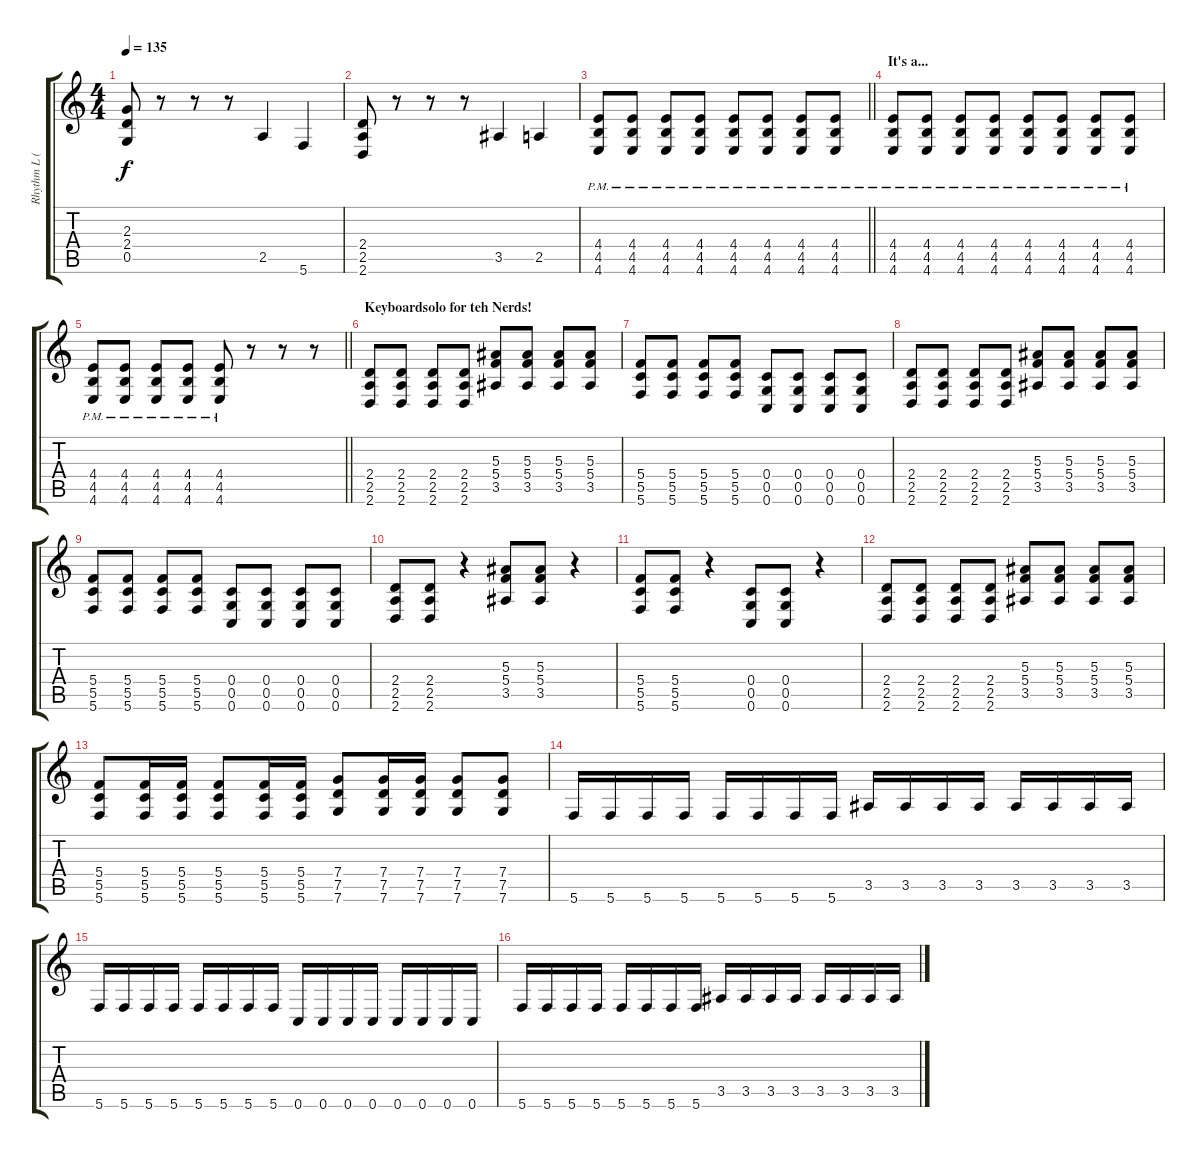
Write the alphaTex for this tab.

\track ("Rhythm L (Konstl)" "Rhythm L (") {instrument distortionguitar}
\staff {score tabs}
\tuning (D4 A3 F3 C3 G2 C2) {hide}
\ts (4 4)
\tempo 135
\clef g2
\ks c
(2.3 2.4 0.5).8{dy f} r.8 r.8 r.8 2.5.4 5.6.4 |
(2.4 2.5 2.6).8 r.8 r.8 r.8 3.5.4 2.5.4 |
\barLineRight lightlight
(4.4{pm} 4.5{pm} 4.6{pm}).8 (4.4{pm} 4.5{pm} 4.6{pm}).8 (4.4{pm} 4.5{pm} 4.6{pm}).8 (4.4{pm} 4.5{pm} 4.6{pm}).8 (4.4{pm} 4.5{pm} 4.6{pm}).8 (4.4{pm} 4.5{pm} 4.6{pm}).8 (4.4{pm} 4.5{pm} 4.6{pm}).8 (4.4{pm} 4.5{pm} 4.6{pm}).8 |
\section ("" "It's a...")
\ks aminor
(4.4{pm} 4.5{pm} 4.6{pm}).8 (4.4{pm} 4.5{pm} 4.6{pm}).8 (4.4{pm} 4.5{pm} 4.6{pm}).8 (4.4{pm} 4.5{pm} 4.6{pm}).8 (4.4{pm} 4.5{pm} 4.6{pm}).8 (4.4{pm} 4.5{pm} 4.6{pm}).8 (4.4{pm} 4.5{pm} 4.6{pm}).8 (4.4{pm} 4.5{pm} 4.6{pm}).8 |
\barLineRight lightlight
(4.4{pm} 4.5{pm} 4.6{pm}).8 (4.4{pm} 4.5{pm} 4.6{pm}).8 (4.4{pm} 4.5{pm} 4.6{pm}).8 (4.4{pm} 4.5{pm} 4.6{pm}).8 (4.4{pm} 4.5{pm} 4.6{pm}).8 r.8 r.8 r.8 |
\section ("" "Keyboardsolo for teh Nerds!")
(2.4 2.5 2.6).8 (2.4 2.5 2.6).8 (2.4 2.5 2.6).8 (2.4 2.5 2.6).8 (5.3 5.4 3.5).8 (5.3 5.4 3.5).8 (5.3 5.4 3.5).8 (5.3 5.4 3.5).8 |
(5.4 5.5 5.6).8 (5.4 5.5 5.6).8 (5.4 5.5 5.6).8 (5.4 5.5 5.6).8 (0.4 0.5 0.6).8 (0.4 0.5 0.6).8 (0.4 0.5 0.6).8 (0.4 0.5 0.6).8 |
(2.4 2.5 2.6).8 (2.4 2.5 2.6).8 (2.4 2.5 2.6).8 (2.4 2.5 2.6).8 (5.3 5.4 3.5).8 (5.3 5.4 3.5).8 (5.3 5.4 3.5).8 (5.3 5.4 3.5).8 |
(5.4 5.5 5.6).8 (5.4 5.5 5.6).8 (5.4 5.5 5.6).8 (5.4 5.5 5.6).8 (0.4 0.5 0.6).8 (0.4 0.5 0.6).8 (0.4 0.5 0.6).8 (0.4 0.5 0.6).8 |
(2.4 2.5 2.6).8 (2.4 2.5 2.6).8 r.4 (5.3 5.4 3.5).8 (5.3 5.4 3.5).8 r.4 |
(5.4 5.5 5.6).8 (5.4 5.5 5.6).8 r.4 (0.4 0.5 0.6).8 (0.4 0.5 0.6).8 r.4 |
(2.4 2.5 2.6).8 (2.4 2.5 2.6).8 (2.4 2.5 2.6).8 (2.4 2.5 2.6).8 (5.3 5.4 3.5).8 (5.3 5.4 3.5).8 (5.3 5.4 3.5).8 (5.3 5.4 3.5).8 |
(5.4 5.5 5.6).8 (5.4 5.5 5.6).16 (5.4 5.5 5.6).16 (5.4 5.5 5.6).8 (5.4 5.5 5.6).16 (5.4 5.5 5.6).16 (7.4 7.5 7.6).8 (7.4 7.5 7.6).16 (7.4 7.5 7.6).16 (7.4 7.5 7.6).8 (7.4 7.5 7.6).8 |
5.6.16 5.6.16 5.6.16 5.6.16 5.6.16 5.6.16 5.6.16 5.6.16 3.5.16 3.5.16 3.5.16 3.5.16 3.5.16 3.5.16 3.5.16 3.5.16 |
5.6.16 5.6.16 5.6.16 5.6.16 5.6.16 5.6.16 5.6.16 5.6.16 0.6.16 0.6.16 0.6.16 0.6.16 0.6.16 0.6.16 0.6.16 0.6.16 |
5.6.16 5.6.16 5.6.16 5.6.16 5.6.16 5.6.16 5.6.16 5.6.16 3.5.16 3.5.16 3.5.16 3.5.16 3.5.16 3.5.16 3.5.16 3.5.16
